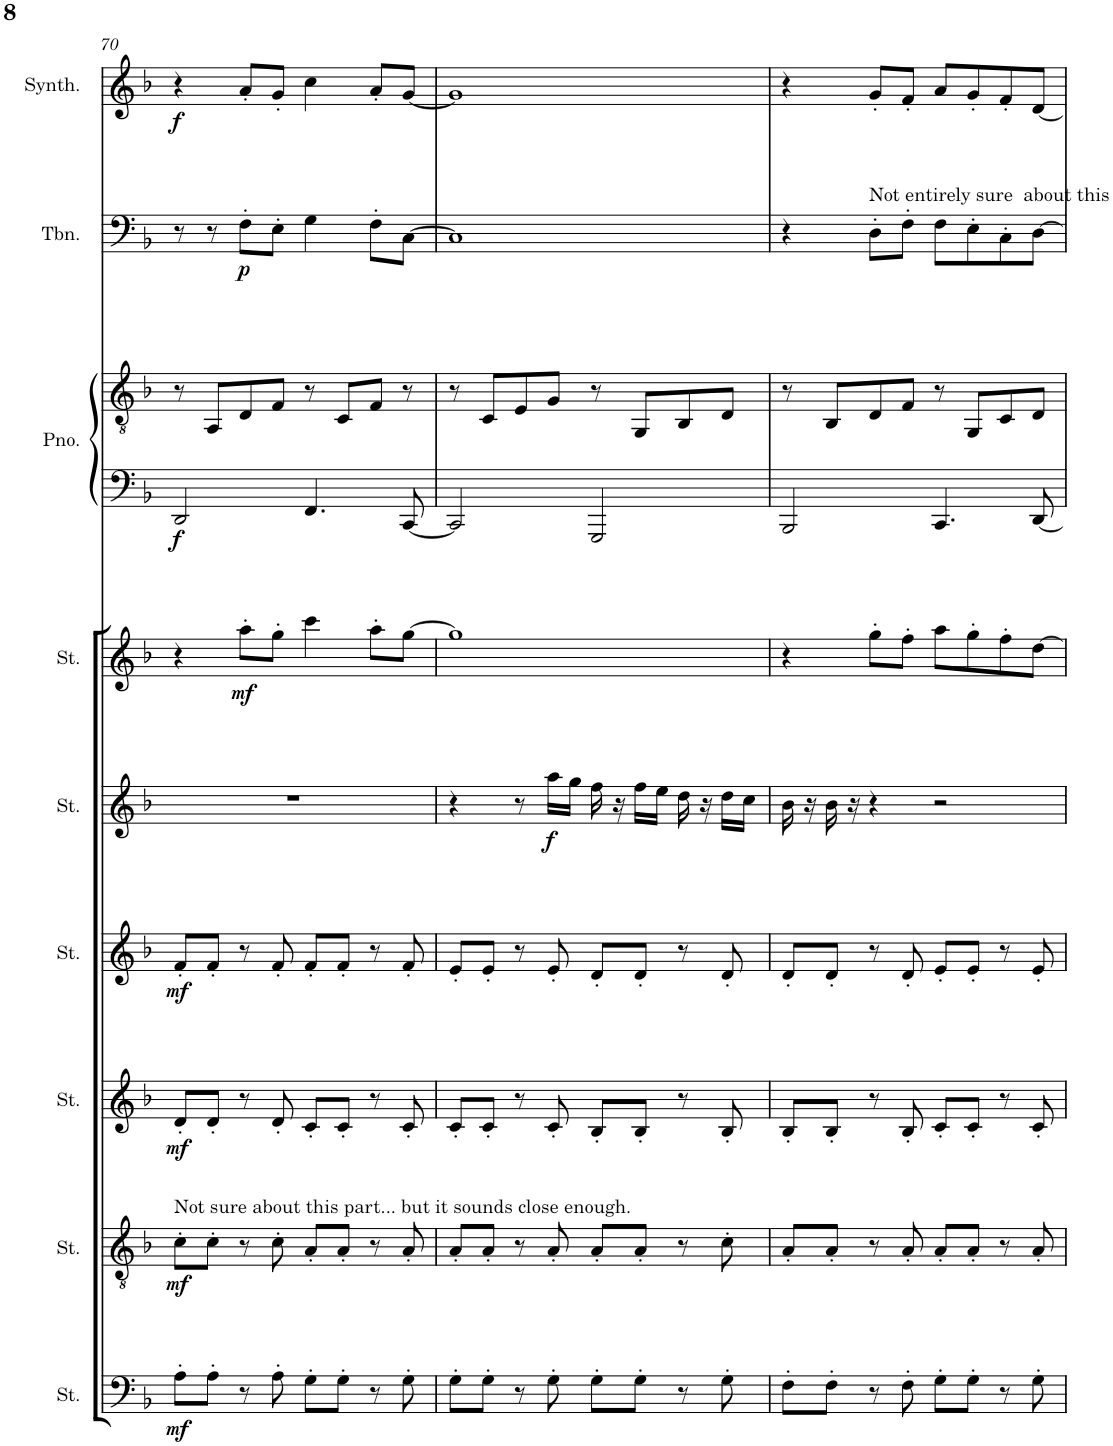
**kern	**dynam	**kern	**dynam	**kern	**dynam	**kern	**dynam	**kern	**dynam	**kern	**dynam	**kern	**kern	**dynam	**kern	**dynam	**kern	**dynam	**kern
*part10	*part10	*part9	*part9	*part8	*part8	*part7	*part7	*part6	*part6	*part5	*part5	*part4	*part4	*part4	*part3	*part3	*part2	*part2	*part1
*staff11	*staff11	*staff10	*staff10	*staff9	*staff9	*staff8	*staff8	*staff7	*staff7	*staff6	*staff6	*staff5	*staff4	*staff4/5	*staff3	*staff3	*staff2	*staff2	*staff1
*I"Strings	*	*I"Strings	*	*I"Strings	*	*I"Strings	*	*I"Strings	*	*I"Strings	*	*I"Piano	*	*	*I"Trombone	*	*I"Brass Synthesizer	*	*I"Oboe
*I'St.	*	*I'St.	*	*I'St.	*	*I'St.	*	*I'St.	*	*I'St.	*	*I'Pno.	*	*	*I'Tbn.	*	*I'Synth.	*	*I'Ob.
!!LO:PB:g=z
*clefF4	*	*clefGv2	*	*clefG2	*	*clefG2	*	*clefG2	*	*clefG2	*	*clefF4	*clefGv2	*	*clefF4	*	*clefG2	*	*clefG2
*k[b-]	*	*k[b-]	*	*k[b-]	*	*k[b-]	*	*k[b-]	*	*k[b-]	*	*k[b-]	*k[b-]	*	*k[b-]	*	*k[b-]	*	*k[b-]
*M4/4	*	*M4/4	*	*M4/4	*	*M4/4	*	*M4/4	*	*M4/4	*	*M4/4	*M4/4	*	*M4/4	*	*M4/4	*	*M4/4
=70	=70	=70	=70	=70	=70	=70	=70	=70	=70	=70	=70	=70	=70	=70	=70	=70	=70	=70	=70
!	!	!LO:TX:a:t=Not sure about this part... but it sounds close enough.	!	!	!	!	!	!	!	!	!	!	!	!	!	!	!	!	!
!	!LO:DY:b	!	!LO:DY:b	!	!LO:DY:b	!	!LO:DY:b	!	!	!	!	!	!	!LO:DY:b=2	!	!	!	!LO:DY:b	!
8A'\L	mf	8c'\L	mf	8d'/L	mf	8f'/L	mf	1r	.	4r	.	2DD/	8r	f	8r	.	4r	f	1r
8A'\J	.	8c'\J	.	8d'/J	.	8f'/J	.	.	.	.	.	.	8AA/L	.	8r	.	.	.	.
!	!	!	!	!	!	!	!	!	!	!	!LO:DY:b	!	!	!	!	!LO:DY:b	!	!	!
8r	.	8r	.	8r	.	8r	.	.	.	8aa'\L	mf	.	8D/	.	8F'\L	p	8a'/L	.	.
8A'\	.	8c'\	.	8d'/	.	8f'/	.	.	.	8gg'\J	.	.	8F/J	.	8E'\J	.	8g'/J	.	.
8G'\L	.	8A'/L	.	8c'/L	.	8f'/L	.	.	.	4ccc\	.	4.FF/	8r	.	4G\	.	4cc\	.	.
8G'\J	.	8A'/J	.	8c'/J	.	8f'/J	.	.	.	.	.	.	8C/L	.	.	.	.	.	.
8r	.	8r	.	8r	.	8r	.	.	.	8aa'\L	.	.	8F/J	.	8F'\L	.	8a'/L	.	.
8G'\	.	8A'/	.	8c'/	.	8f'/	.	.	.	[8gg\J	.	[8CC/	8r	.	[8C\J	.	[8g/J	.	.
=71	=71	=71	=71	=71	=71	=71	=71	=71	=71	=71	=71	=71	=71	=71	=71	=71	=71	=71	=71
8G'\L	.	8A'/L	.	8c'/L	.	8e'/L	.	4r	.	1gg]	.	2CC/]	8r	.	1C]	.	1g]	.	1r
8G'\J	.	8A'/J	.	8c'/J	.	8e'/J	.	.	.	.	.	.	8C/L	.	.	.	.	.	.
8r	.	8r	.	8r	.	8r	.	8r	.	.	.	.	8E/	.	.	.	.	.	.
!	!	!	!	!	!	!	!	!	!LO:DY:b	!	!	!	!	!	!	!	!	!	!
8G'\	.	8A'/	.	8c'/	.	8e'/	.	16aa\LL	f	.	.	.	8G/J	.	.	.	.	.	.
.	.	.	.	.	.	.	.	16gg\JJ	.	.	.	.	.	.	.	.	.	.	.
8G'\L	.	8A'/L	.	8B-'/L	.	8d'/L	.	16ff\	.	.	.	2GGG/	8r	.	.	.	.	.	.
.	.	.	.	.	.	.	.	16r	.	.	.	.	.	.	.	.	.	.	.
8G'\J	.	8A'/J	.	8B-'/J	.	8d'/J	.	16ff\LL	.	.	.	.	8GG/L	.	.	.	.	.	.
.	.	.	.	.	.	.	.	16ee\JJ	.	.	.	.	.	.	.	.	.	.	.
8r	.	8r	.	8r	.	8r	.	16dd\	.	.	.	.	8BB-/	.	.	.	.	.	.
.	.	.	.	.	.	.	.	16r	.	.	.	.	.	.	.	.	.	.	.
8G'\	.	8c'\	.	8B-'/	.	8d'/	.	16dd\LL	.	.	.	.	8D/J	.	.	.	.	.	.
.	.	.	.	.	.	.	.	16cc\JJ	.	.	.	.	.	.	.	.	.	.	.
=72	=72	=72	=72	=72	=72	=72	=72	=72	=72	=72	=72	=72	=72	=72	=72	=72	=72	=72	=72
8F'\L	.	8A'/L	.	8B-'/L	.	8d'/L	.	16b-\	.	4r	.	2BBB-/	8r	.	4r	.	4r	.	1r
.	.	.	.	.	.	.	.	16r	.	.	.	.	.	.	.	.	.	.	.
8F'\J	.	8A'/J	.	8B-'/J	.	8d'/J	.	16b-\	.	.	.	.	8BB-/L	.	.	.	.	.	.
.	.	.	.	.	.	.	.	16r	.	.	.	.	.	.	.	.	.	.	.
!	!	!	!	!	!	!	!	!	!	!	!	!	!	!	!LO:TX:a:t=Not entirely sure  about this	!	!	!	!
8r	.	8r	.	8r	.	8r	.	4r	.	8gg'\L	.	.	8D/	.	8D'\L	.	8g'/L	.	.
8F'\	.	8A'/	.	8B-'/	.	8d'/	.	.	.	8ff'\J	.	.	8F/J	.	8F'\J	.	8f'/J	.	.
8G'\L	.	8A'/L	.	8c'/L	.	8e'/L	.	2r	.	8aa\L	.	4.CC/	8r	.	8F\L	.	8a/L	.	.
8G'\J	.	8A'/J	.	8c'/J	.	8e'/J	.	.	.	8gg'\	.	.	8GG/L	.	8E'\	.	8g'/	.	.
8r	.	8r	.	8r	.	8r	.	.	.	8ff'\	.	.	8C/	.	8C'\	.	8f'/	.	.
8G'\	.	8A'/	.	8c'/	.	8e'/	.	.	.	[8dd\J	.	[8DD/	8D/J	.	[8D\J	.	[8d/J	.	.
=	=	=	=	=	=	=	=	=	=	=	=	=	=	=	=	=	=	=	=
*-	*-	*-	*-	*-	*-	*-	*-	*-	*-	*-	*-	*-	*-	*-	*-	*-	*-	*-	*-
